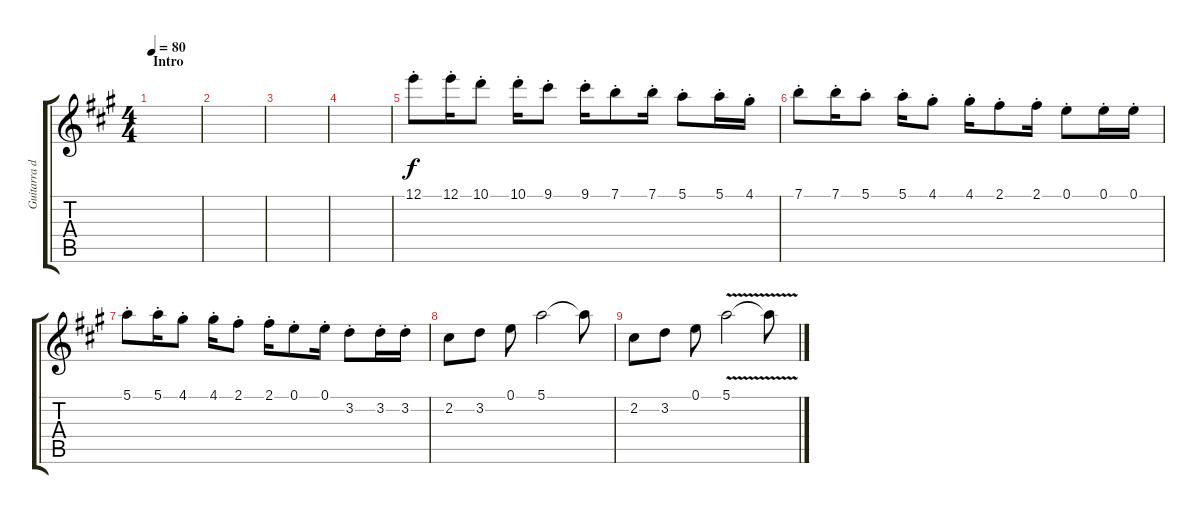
\track ("Guitarra dist" "Guitarra d") {instrument distortionguitar}
\staff {score tabs}
\tuning (E4 B3 G3 D3 A2 E2) {hide}
\ts (4 4)
\section ("" "Intro")
\tempo 80
\clef g2
\ks a
|
|
|
|
12.1{st}.8 12.1{st}.16 10.1{st}.8 10.1{st}.16 9.1{st}.8 9.1{st}.16 7.1{st}.8 7.1{st}.16 5.1{st}.8 5.1{st}.16 4.1{st}.16 |
7.1{st}.8 7.1{st}.16 5.1{st}.8 5.1{st}.16 4.1{st}.8 4.1{st}.16 2.1{st}.8 2.1{st}.16 0.1{st}.8 0.1{st}.16 0.1{st}.16 |
5.1{st}.8 5.1{st}.16 4.1{st}.8 4.1{st}.16 2.1{st}.8 2.1{st}.16 0.1{st}.8 0.1{st}.16 3.2{st}.8 3.2{st}.16 3.2{st}.16 |
2.2.8 3.2.8 0.1.8 5.1.2 5.1{t}.8 |
2.2.8 3.2.8 0.1.8 5.1{v}.2 5.1{t}.8
